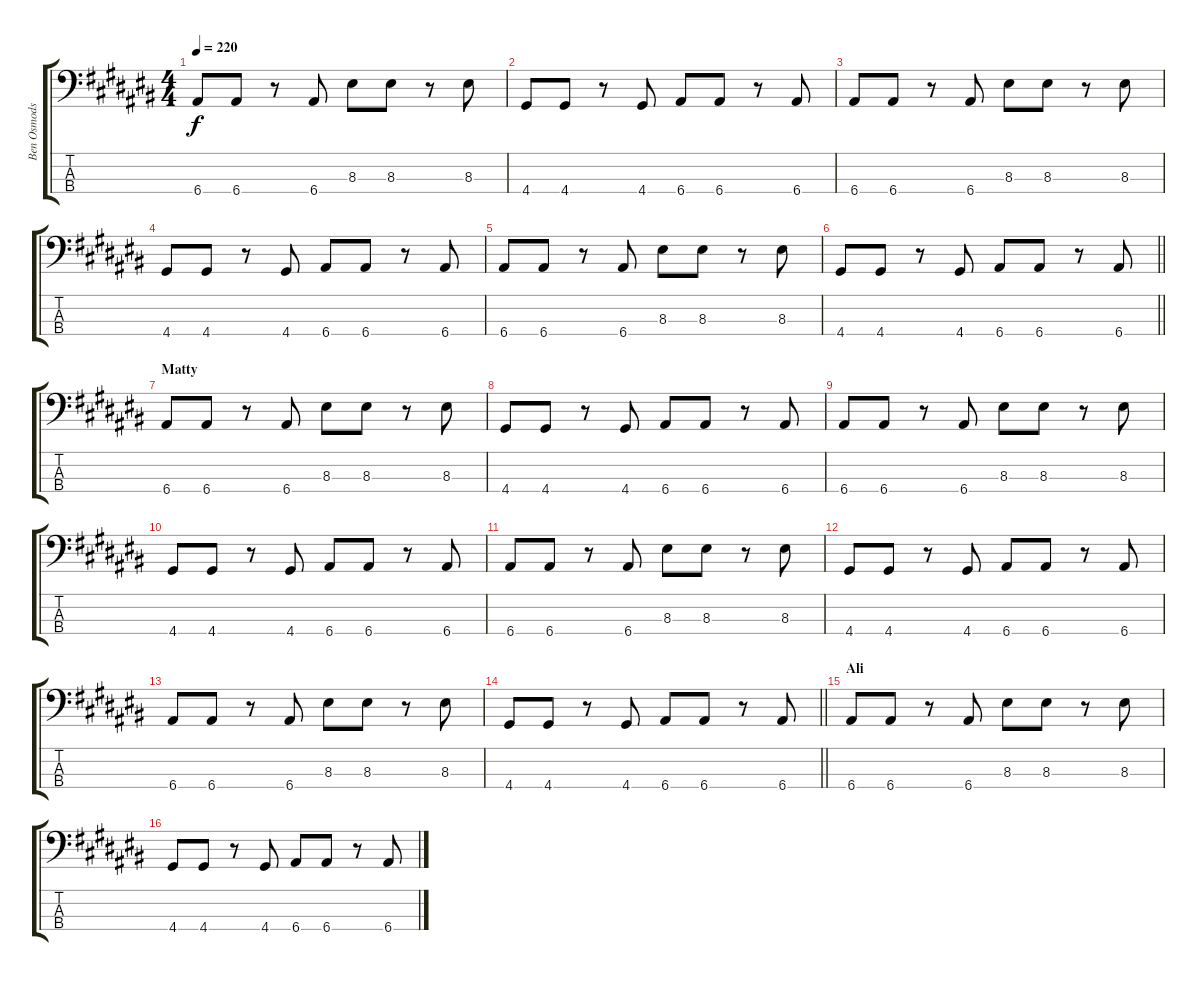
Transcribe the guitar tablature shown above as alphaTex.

\track ("Ben Osmodson" "Ben Osmods") {instrument electricbassfinger}
\staff {score tabs}
\tuning (G2 D2 A1 E1) {hide}
\ts (4 4)
\tempo 220
\clef f4
\ks a#minor
6.4.8{dy f} 6.4.8 r.8 6.4.8 8.3.8 8.3.8 r.8 8.3.8 |
4.4.8 4.4.8 r.8 4.4.8 6.4.8 6.4.8 r.8 6.4.8 |
6.4.8 6.4.8 r.8 6.4.8 8.3.8 8.3.8 r.8 8.3.8 |
4.4.8 4.4.8 r.8 4.4.8 6.4.8 6.4.8 r.8 6.4.8 |
6.4.8 6.4.8 r.8 6.4.8 8.3.8 8.3.8 r.8 8.3.8 |
\barLineRight lightlight
4.4.8 4.4.8 r.8 4.4.8 6.4.8 6.4.8 r.8 6.4.8 |
\section ("" "Matty")
6.4.8 6.4.8 r.8 6.4.8 8.3.8 8.3.8 r.8 8.3.8 |
4.4.8 4.4.8 r.8 4.4.8 6.4.8 6.4.8 r.8 6.4.8 |
6.4.8 6.4.8 r.8 6.4.8 8.3.8 8.3.8 r.8 8.3.8 |
4.4.8 4.4.8 r.8 4.4.8 6.4.8 6.4.8 r.8 6.4.8 |
6.4.8 6.4.8 r.8 6.4.8 8.3.8 8.3.8 r.8 8.3.8 |
4.4.8 4.4.8 r.8 4.4.8 6.4.8 6.4.8 r.8 6.4.8 |
6.4.8 6.4.8 r.8 6.4.8 8.3.8 8.3.8 r.8 8.3.8 |
\barLineRight lightlight
4.4.8 4.4.8 r.8 4.4.8 6.4.8 6.4.8 r.8 6.4.8 |
\section ("" "Ali")
6.4.8 6.4.8 r.8 6.4.8 8.3.8 8.3.8 r.8 8.3.8 |
4.4.8 4.4.8 r.8 4.4.8 6.4.8 6.4.8 r.8 6.4.8
